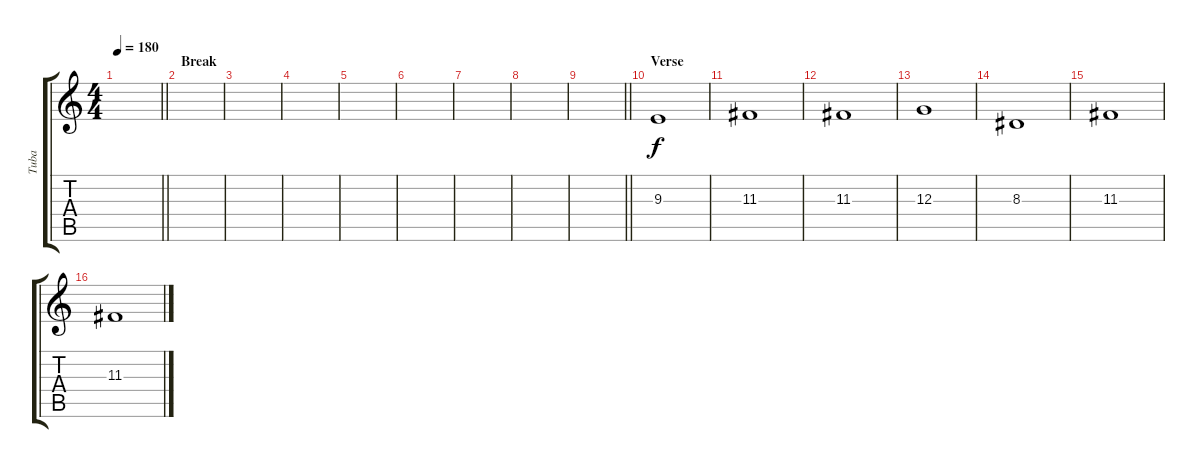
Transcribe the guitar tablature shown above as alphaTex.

\track ("Tuba" "Tuba") {instrument tuba}
\staff {score tabs}
\tuning (E4 B3 G3 D3 A2 D2) {hide}
\ts (4 4)
\tempo 180
\clef g2
\barLineRight lightlight
\ks c
|
\section ("" "Break")
|
|
|
|
|
|
|
\barLineRight lightlight
|
\section ("" "Verse")
9.3.1 |
11.3.1 |
11.3.1 |
12.3.1 |
8.3.1 |
11.3.1 |
11.3.1
